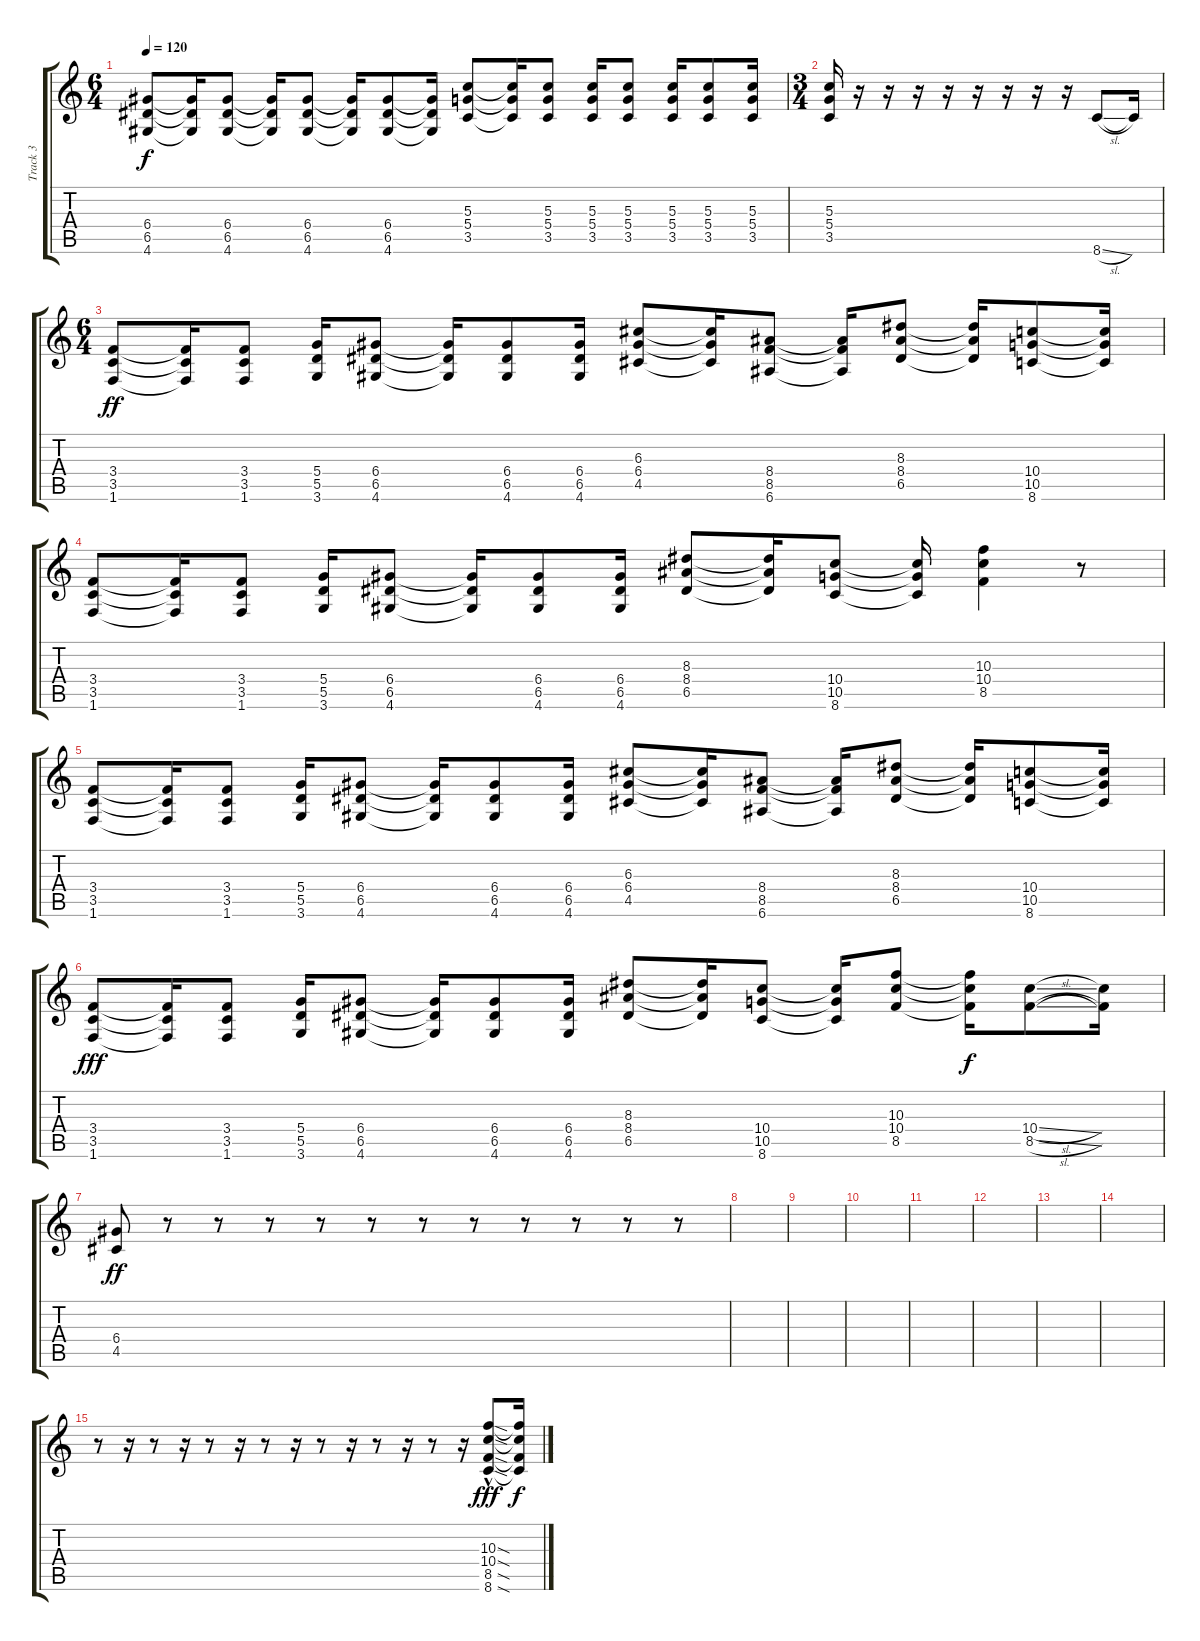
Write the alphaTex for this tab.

\track ("Track 3" "Track 3") {instrument overdrivenguitar}
\staff {score tabs}
\tuning (E4 B3 G3 D3 A2 E2) {hide}
\ts (6 4)
\tempo 120
\clef g2
\ks c
(6.4 6.5 4.6).8{dy f} (6.4{t} 6.5{t} 4.6{t}).16 (6.4 6.5 4.6).8 (6.4{t} 6.5{t} 4.6{t}).16 (6.4 6.5 4.6).8 (6.4{t} 6.5{t} 4.6{t}).16 (6.4 6.5 4.6).8 (6.4{t} 6.5{t} 4.6{t}).16 (5.3 5.4 3.5).8 (5.3{t} 5.4{t} 3.5{t}).16 (5.3 5.4 3.5).8 (5.3 5.4 3.5).16 (5.3 5.4 3.5).8 (5.3 5.4 3.5).16 (5.3 5.4 3.5).8 (5.3 5.4 3.5).16 |
\ts (3 4)
(5.3 5.4 3.5).16 r.16 r.16 r.16 r.16 r.16 r.16 r.16 r.16 8.6{sl}.8 8.6{t}.16 |
\ts (6 4)
(3.4 3.5 1.6).8{dy ff} (3.4{t} 3.5{t} 1.6{t}).16 (3.4 3.5 1.6).8 (5.4 5.5 3.6).16 (6.4 6.5 4.6).8 (6.4{t} 6.5{t} 4.6{t}).16 (6.4 6.5 4.6).8 (6.4 6.5 4.6).16 (6.3 6.4 4.5).8 (6.3{t} 6.4{t} 4.5{t}).16 (8.4 8.5 6.6).8 (8.4{t} 8.5{t} 6.6{t}).16 (8.3 8.4 6.5).8 (8.3{t} 8.4{t} 6.5{t}).16 (10.4 10.5 8.6).8 (10.4{t} 10.5{t} 8.6{t}).16 |
(3.4 3.5 1.6).8 (3.4{t} 3.5{t} 1.6{t}).16 (3.4 3.5 1.6).8 (5.4 5.5 3.6).16 (6.4 6.5 4.6).8 (6.4{t} 6.5{t} 4.6{t}).16 (6.4 6.5 4.6).8 (6.4 6.5 4.6).16 (8.3 8.4 6.5).8 (8.3{t} 8.4{t} 6.5{t}).16 (10.4 10.5 8.6).8 (10.4{t} 10.5{t} 8.6{t}).16 (10.3 10.4 8.5).4 r.8 |
(3.4 3.5 1.6).8 (3.4{t} 3.5{t} 1.6{t}).16 (3.4 3.5 1.6).8 (5.4 5.5 3.6).16 (6.4 6.5 4.6).8 (6.4{t} 6.5{t} 4.6{t}).16 (6.4 6.5 4.6).8 (6.4 6.5 4.6).16 (6.3 6.4 4.5).8 (6.3{t} 6.4{t} 4.5{t}).16 (8.4 8.5 6.6).8 (8.4{t} 8.5{t} 6.6{t}).16 (8.3 8.4 6.5).8 (8.3{t} 8.4{t} 6.5{t}).16 (10.4 10.5 8.6).8 (10.4{t} 10.5{t} 8.6{t}).16 |
(3.4 3.5 1.6).8{dy fff} (3.4{t} 3.5{t} 1.6{t}).16 (3.4 3.5 1.6).8 (5.4 5.5 3.6).16 (6.4 6.5 4.6).8 (6.4{t} 6.5{t} 4.6{t}).16 (6.4 6.5 4.6).8 (6.4 6.5 4.6).16 (8.3 8.4 6.5).8 (8.3{t} 8.4{t} 6.5{t}).16 (10.4 10.5 8.6).8 (10.4{t} 10.5{t} 8.6{t}).16 (10.3 10.4 8.5).8 (10.3{t} 10.4{t} 8.5{t}).16{dy f} (10.4{sl} 8.5{sl}).8 (10.4{t} 8.5{t}).16 |
(6.4 4.5).8{dy ff} r.8 r.8 r.8 r.8 r.8 r.8 r.8 r.8 r.8 r.8 r.8 |
|
|
|
|
|
|
|
r.8 r.16 r.8 r.16 r.8 r.16 r.8 r.16 r.8 r.16 r.8 r.16 r.8 r.16 (10.3{sod hac} 10.4{sod hac} 8.5{sod hac} 8.6{sod hac}).8{dy fff} (10.3{t} 10.4{t} 8.5{t} 8.6{t}).16{dy f}
